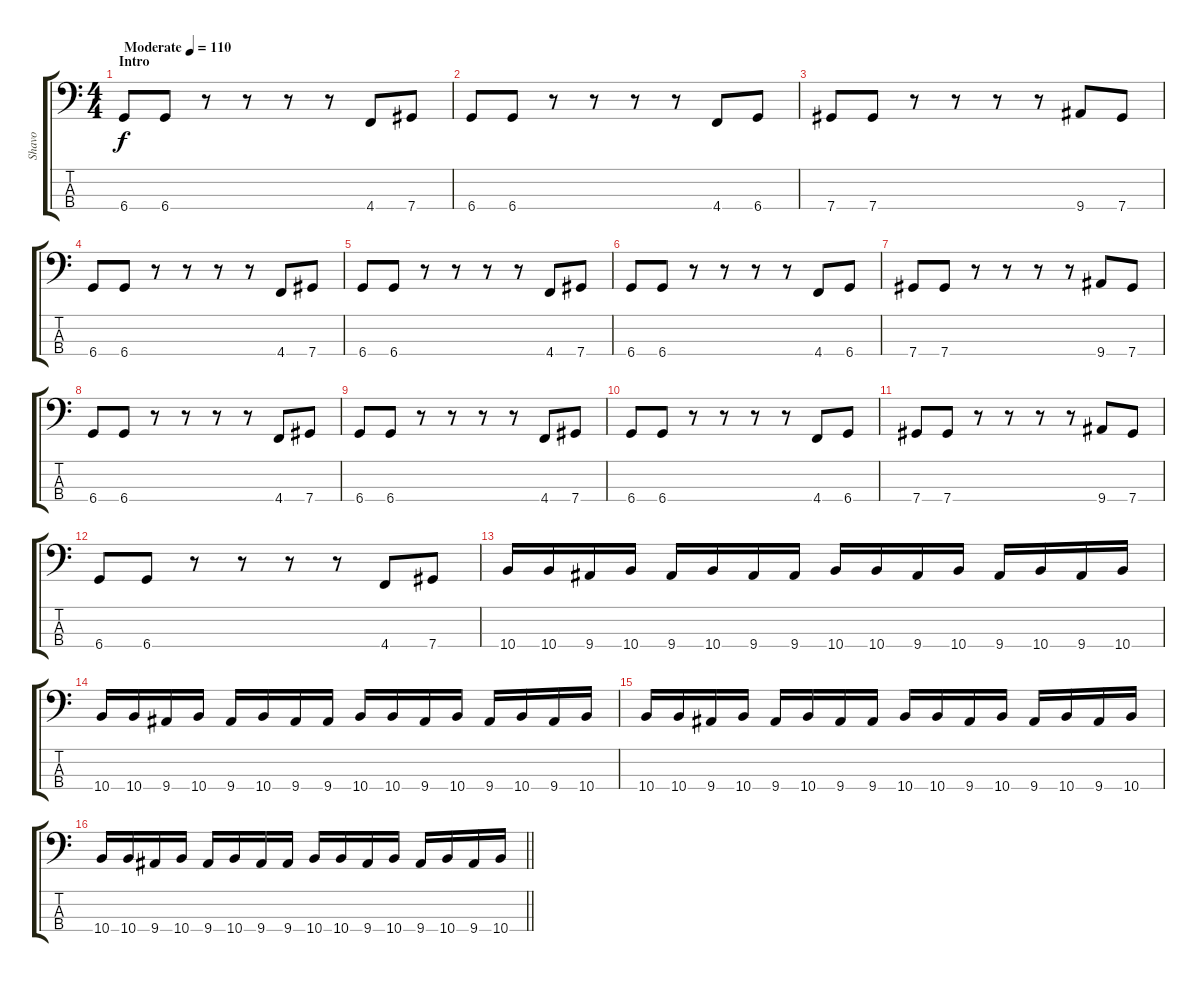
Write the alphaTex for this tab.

\track ("Shavo" "Shavo") {instrument electricbassfinger}
\staff {score tabs}
\tuning (Gb2 Db2 Ab1 Db1) {hide}
\ts (4 4)
\section ("" "Intro")
\tempo (110 "Moderate")
\clef f4
\ks c
6.4.8{dy f instrument electricbassfinger} 6.4.8 r.8 r.8 r.8 r.8 4.4.8 7.4.8 |
6.4.8 6.4.8 r.8 r.8 r.8 r.8 4.4.8 6.4.8 |
7.4.8 7.4.8 r.8 r.8 r.8 r.8 9.4.8 7.4.8 |
6.4.8 6.4.8 r.8 r.8 r.8 r.8 4.4.8 7.4.8 |
6.4.8 6.4.8 r.8 r.8 r.8 r.8 4.4.8 7.4.8 |
6.4.8 6.4.8 r.8 r.8 r.8 r.8 4.4.8 6.4.8 |
7.4.8 7.4.8 r.8 r.8 r.8 r.8 9.4.8 7.4.8 |
6.4.8 6.4.8 r.8 r.8 r.8 r.8 4.4.8 7.4.8 |
6.4.8 6.4.8 r.8 r.8 r.8 r.8 4.4.8 7.4.8 |
6.4.8 6.4.8 r.8 r.8 r.8 r.8 4.4.8 6.4.8 |
7.4.8 7.4.8 r.8 r.8 r.8 r.8 9.4.8 7.4.8 |
6.4.8 6.4.8 r.8 r.8 r.8 r.8 4.4.8 7.4.8 |
10.4.16 10.4.16 9.4.16 10.4.16 9.4.16 10.4.16 9.4.16 9.4.16 10.4.16 10.4.16 9.4.16 10.4.16 9.4.16 10.4.16 9.4.16 10.4.16 |
10.4.16 10.4.16 9.4.16 10.4.16 9.4.16 10.4.16 9.4.16 9.4.16 10.4.16 10.4.16 9.4.16 10.4.16 9.4.16 10.4.16 9.4.16 10.4.16 |
10.4.16 10.4.16 9.4.16 10.4.16 9.4.16 10.4.16 9.4.16 9.4.16 10.4.16 10.4.16 9.4.16 10.4.16 9.4.16 10.4.16 9.4.16 10.4.16 |
\barLineRight lightlight
10.4.16 10.4.16 9.4.16 10.4.16 9.4.16 10.4.16 9.4.16 9.4.16 10.4.16 10.4.16 9.4.16 10.4.16 9.4.16 10.4.16 9.4.16 10.4.16
